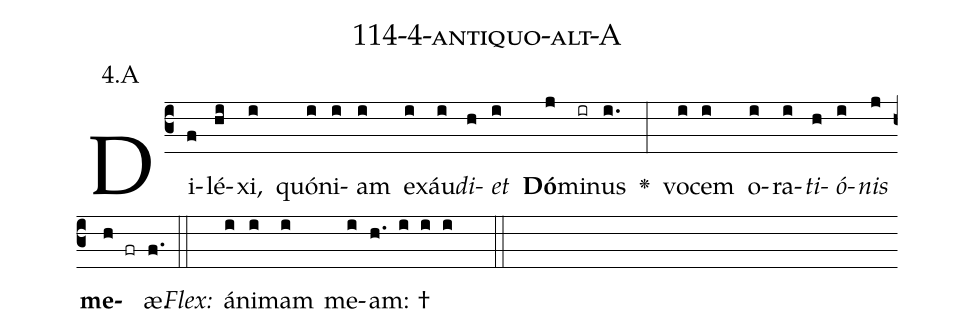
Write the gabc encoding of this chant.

name: 114-4-antiquo-alt-A;
annotation: 4.A;
%%
(c3)Di(f)lé(hi)xi,(i) quón(i)i(i)am(i) ex(i)áu(i)<i>di</i>(h)<i>et</i>(i) <b>Dó</b>(j)mi(ir)nus(i.) <v>\greheightstar</v>(:) vo(i)cem(i) o(i)ra(i)<i>ti</i>(h)<i>ó</i>(i)<i>nis</i>(j) <b>me</b>(h fr)æ.(f.) (::)
<i>Flex:</i>()  á(i)ni(i)mam(i) me(i)am: †(h. i i i  ::)

%E(i) u(h) o(i) u(j) a(h) e.(f.) (::)
